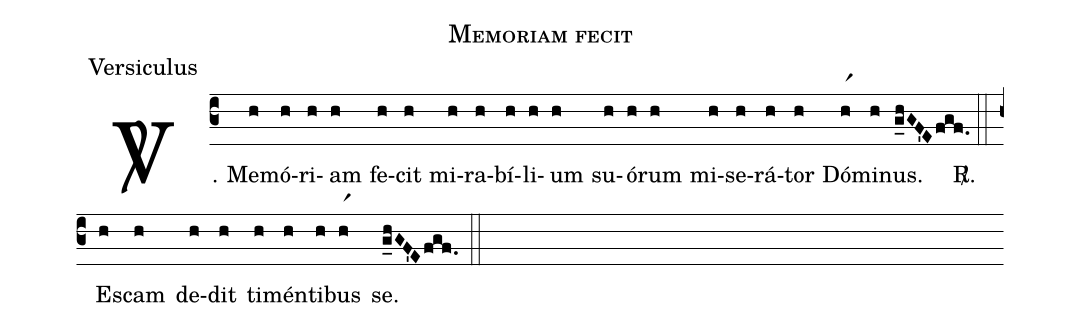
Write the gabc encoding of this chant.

name:Memoriam fecit;
office-part:Versiculus;
%%
(c3)
<sp>V/</sp>. Me(h)mó(h)ri(h)am(h) fe(h)cit(h) mi(h)ra(h)bí(h)li(h)um(h) su(h)ó(h)rum(h) mi(h)se(h)rá(h)tor(h) Dó(hr1)mi(h)nus.(g_hGF'Efgf.) <sp>R/</sp>.(::)
Es(h)cam(h) de(h)dit(h) ti(h)mén(h)ti(h)bus(hr1) se.(g_hGF'Efgf.) (::)
